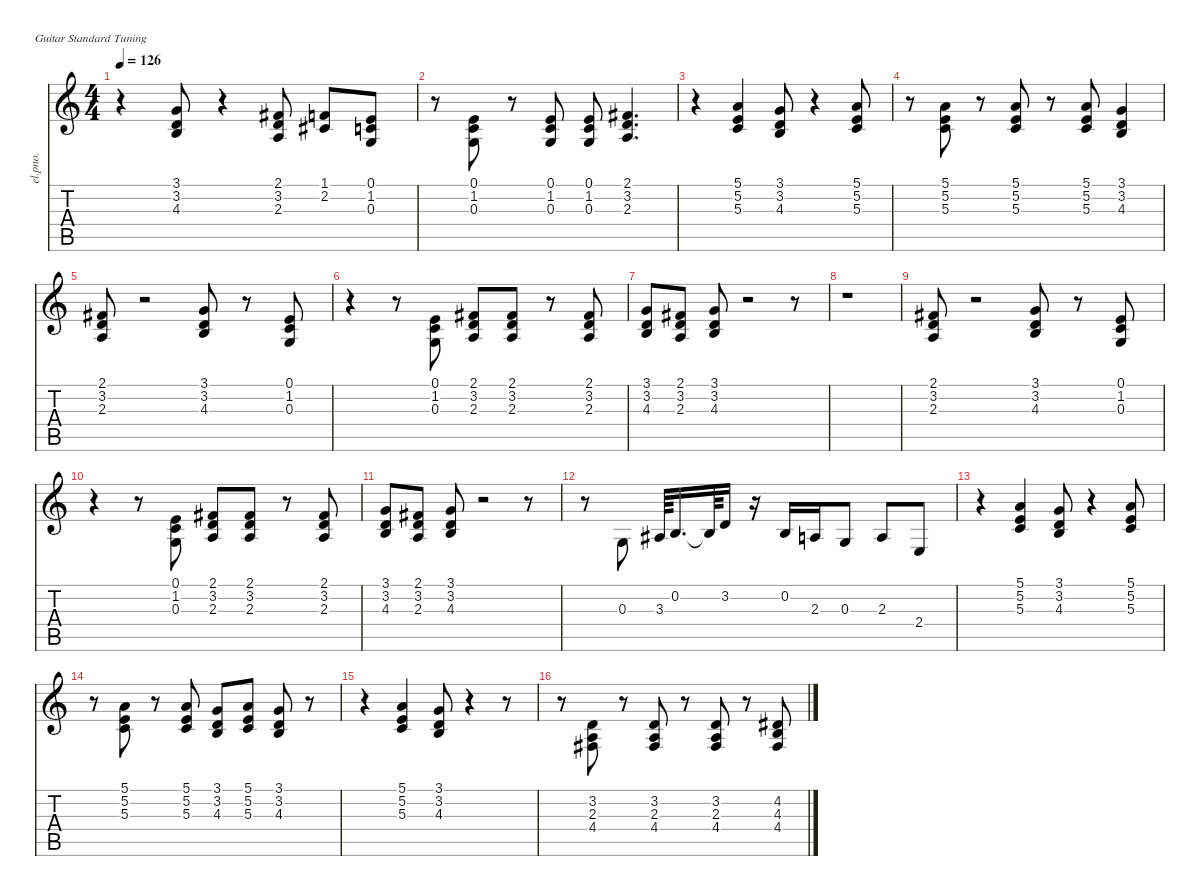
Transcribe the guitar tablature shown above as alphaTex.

\defaultSystemsLayout 4
\hideDynamics
\bracketExtendMode nobrackets
\otherSystemsTrackNameOrientation horizontal
\track ("Donald Fagan" "el.pno.") {instrument electricgrandpiano}
\staff {score tabs}
\tuning (E4 B3 G3 D3 A2 E2)
\ts (4 4)
\tempo 126
\clef g2
\ks c
r.4{dy f beam Down} (3.1 3.2 4.3).8{beam Up} r.4{beam Up} (2.1{acc #} 3.2 2.3).8{beam Up} (1.1 2.2{acc #}).8{beam Up} (0.1 1.2 0.3).8{beam Up} |
r.8{beam Down} (0.1 1.2 0.3).8{beam Up} r.8{beam Up} (0.1 1.2 0.3).8{beam Up} (0.1 1.2 0.3).8{beam Up} (2.1{acc #} 3.2 2.3).4{d beam Up} |
r.4{beam Down} (5.1 5.2 5.3).4{beam Up} (3.1 3.2 4.3).8{beam Up} r.4{beam Up} (5.1 5.2 5.3).8{beam Up} |
r.8{beam Down} (5.1 5.2 5.3).8{beam Up} r.8{beam Up} (5.1 5.2 5.3).8{beam Up} r.8{beam Up} (5.1 5.2 5.3).8{beam Up} (3.1 3.2 4.3).4{beam Up} |
(2.1{acc #} 3.2 2.3).8{beam Up} r.2{beam Up} (3.1 3.2 4.3).8{beam Up} r.8{beam Up} (0.1 1.2 0.3).8{beam Up} |
r.4{beam Down} r.8{beam Down} (0.1 1.2 0.3).8{beam Up} (2.1{acc #} 3.2 2.3).8{beam Up} (2.1{acc #} 3.2 2.3).8{beam Up} r.8{beam Up} (2.1{acc #} 3.2 2.3).8{beam Up} |
(3.1 3.2 4.3).8{beam Up} (2.1{acc #} 3.2 2.3).8{beam Up} (3.1 3.2 4.3).8{beam Up} r.2{beam Up} r.8{beam Up} |
r.1{beam Down} |
(2.1{acc #} 3.2 2.3).8{beam Up} r.2{beam Up} (3.1 3.2 4.3).8{beam Up} r.8{beam Up} (0.1 1.2 0.3).8{beam Up} |
r.4{beam Down} r.8{beam Down} (0.1 1.2 0.3).8{beam Up} (2.1{acc #} 3.2 2.3).8{beam Up} (2.1{acc #} 3.2 2.3).8{beam Up} r.8{beam Up} (2.1{acc #} 3.2 2.3).8{beam Up} |
(3.1 3.2 4.3).8{beam Up} (2.1{acc #} 3.2 2.3).8{beam Up} (3.1 3.2 4.3).8{beam Up} r.2{beam Up} r.8{beam Up} |
r.8{beam Down} 0.3.8{beam Up} 3.3{acc #}.64{beam Up} 0.2.16{d beam Up} 0.2{t}.64{beam Up} 3.2.16{beam Up} r.16{beam Up} 0.2.16{beam Up} 2.3.16{beam Up} 0.3.8{beam Up} 2.3.8{beam Up} 2.4.8{beam Up} |
r.4{beam Down} (5.1 5.2 5.3).4{beam Up} (3.1 3.2 4.3).8{beam Up} r.4{beam Up} (5.1 5.2 5.3).8{beam Up} |
r.8{beam Down} (5.1 5.2 5.3).8{beam Up} r.8{beam Up} (5.1 5.2 5.3).8{beam Up} (3.1 3.2 4.3).8{beam Up} (5.1 5.2 5.3).8{beam Up} (3.1 3.2 4.3).8{beam Up} r.8{beam Up} |
r.4{beam Down} (5.1 5.2 5.3).4{beam Up} (3.1 3.2 4.3).8{beam Up} r.4{beam Up} r.8{beam Up} |
r.8{beam Down} (3.2 2.3 4.4{acc #}).8{beam Up} r.8{beam Up} (3.2 2.3 4.4{acc #}).8{beam Up} r.8{beam Up} (3.2 2.3 4.4{acc #}).8{beam Up} r.8{beam Up} (4.2{acc #} 4.3 4.4{acc #}).8{beam Up}
